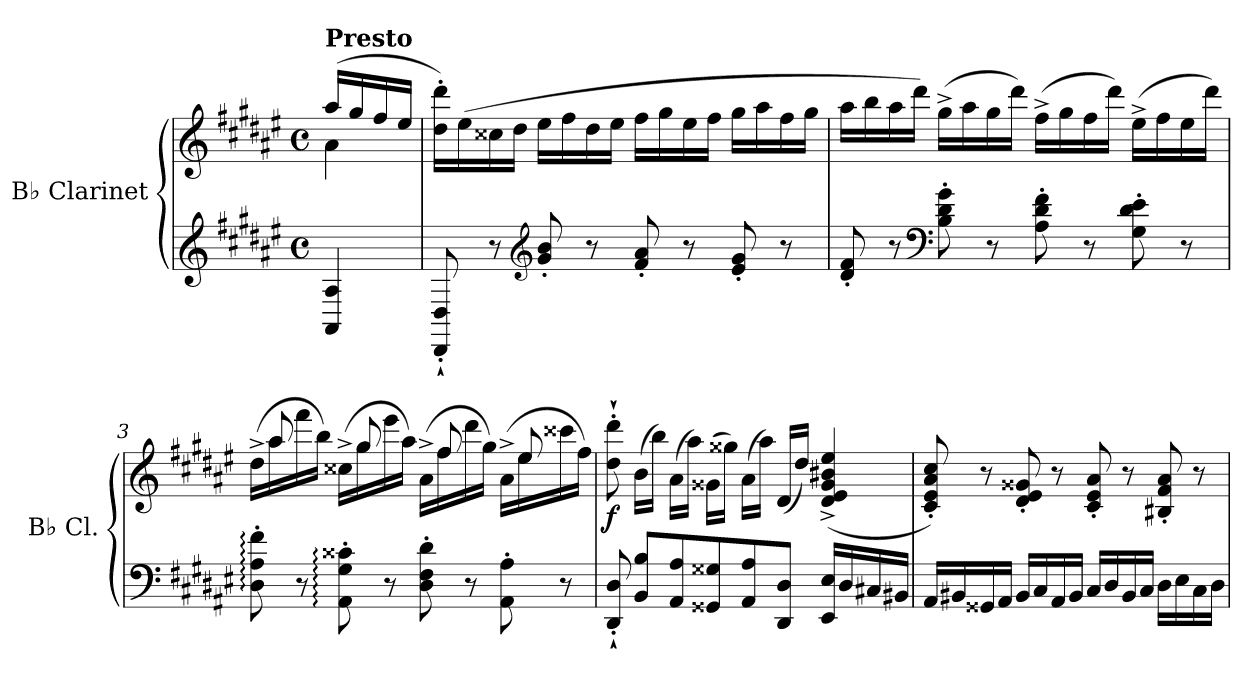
**kern	**kern	**dynam
*part1	*part1	*part1
*staff2	*staff1	*staff1/2
*I"B♭ Clarinet	*	*
*I'B♭ Cl.	*	*
*clefG2	*clefG2	*
*ITrd1c2	*ITrd1c2	*
*k[f#c#g#d#]	*k[f#c#g#d#]	*
*M4/4	*M4/4	*
*met(c)	*met(c)	*
*MM176	*MM176	*
=	=	=
*	*^	*
!	!LO:TX:a:B:t=Presto	!	!
!	!	!	!LO:DY:b
4GG#/ 4G#/	(>16gg#/LL	4g#\	other-dynamics
.	16ff#/	.	.
.	16ee/	.	.
.	16dd#/JJ	.	.
*	*v	*v	*
=1	=1	=1
8CC#/'` 8C#/'`	16cc#\' 16ccc#\'LL)	.
.	(>16dd#\	.
8r	16b#X\	.
.	16cc#\JJ	.
*clefG2	*	*
8f#/' 8a/'	16dd#\LL	.
.	16ee\	.
8r	16cc#\	.
.	16dd#\JJ	.
!	!	!LO:DY:b
8e/' 8g#/'	16ee\LL	other-dynamics
.	16ff#\	.
8r	16dd#\	.
.	16ee\JJ	.
8d#/' 8f#/'	16ff#\LL	.
.	16gg#\	.
8r	16ee\	.
.	16ff#\JJ	.
=2	=2	=2
8c#/' 8e/'	16gg#\LL	.
.	16aa\	.
8r	16gg#\	.
.	16ccc#\JJ)	.
*clefF4	*	*
8A\' 8c#\' 8f#\'	(>16ff#^\LL	.
.	16gg#\	.
8r	16ff#\	.
.	16ccc#\JJ)	.
8G#\' 8c#\' 8e\'	(>16ee^\LL	.
.	16ff#\	.
8r	16ee\	.
.	16ccc#\JJ)	.
8F#\' 8c#\' 8d#\'	(>16dd#^\LL	.
.	16ee\	.
8r	16dd#\	.
.	16ccc#\JJ)	.
!!LO:LB:g=z
=3	=3	=3
*	*^	*
8C#\:' 8G#\:' 8e\:'	(>16cc#^\LL	16ryy	.
.	16gg#\	8gg#/	.
8r	16eee\	.	.
.	16aa\JJ)	8ryy	.
8GG#\:' 8F#\:' 8B#X\:'	(>16b#X^\LL	.	.
.	16ff#\	8ff#/	.
8r	16ddd#\	.	.
.	16gg#\JJ)	8ryy	.
8C#\' 8E\' 8c#\'	(>16g#^\LL	.	.
.	16ee\	8ee/	.
8r	16ccc#\	.	.
.	16ff#\JJ)	8ryy	.
8GG#\' 8G#\'	(>16g#^\LL	.	.
.	16dd#\	8dd#/	.
8r	16bb#X\	.	.
.	16ee\JJ)	16ryy	.
=4	=4	=4	=4
!	!	!	!LO:DY:b
*	*v	*v	*
8CC#/'` 8C#/'`	8cc#\'` 8ccc#\'`	f
8AA/ 8A/L	(>16a\LL	.
.	16aa\JJ)	.
8GG#/ 8G#/	(>16g#\LL	.
.	16gg#\JJ)	.
8FF##X/ 8F##X/	(>16f##X\LL	.
.	16ff##X\JJ)	.
8GG#/ 8G#/	(>16g#\LL	.
.	16gg#\JJ)	.
8CC#/ 8C#/J	(<16c#/LL	.
.	16cc#/JJ)	.
16DD#/ 16D#/LL	(>4c#/^ 4d#/^ 4f##/^ 4a#X/^ 4dd#/^	.
16C#/	.	.
16BBn/	.	.
16AA#X/JJ	.	.
!!LO:LB:g=z
=5	=5	=5
16GG#/LL	8B/' 8d#/' 8g#/' 8b/')	.
16AA#X/	.	.
16FF##X/	8r	.
16GG#/JJ	.	.
16AA#/LL	8c#/' 8d#/' 8f##X/'	.
16BB/	.	.
16GG#/	8r	.
16AA#/JJ	.	.
16BB/LL	8B/' 8d#/' 8g#/'	.
16C#/	.	.
16AA#/	8r	.
16BB/JJ	.	.
16C#\LL	8A#X/' 8e/' 8g#/'	.
16D#\	.	.
16BB\	8r	.
16C#\JJ	.	.
=	=	=
*-	*-	*-
